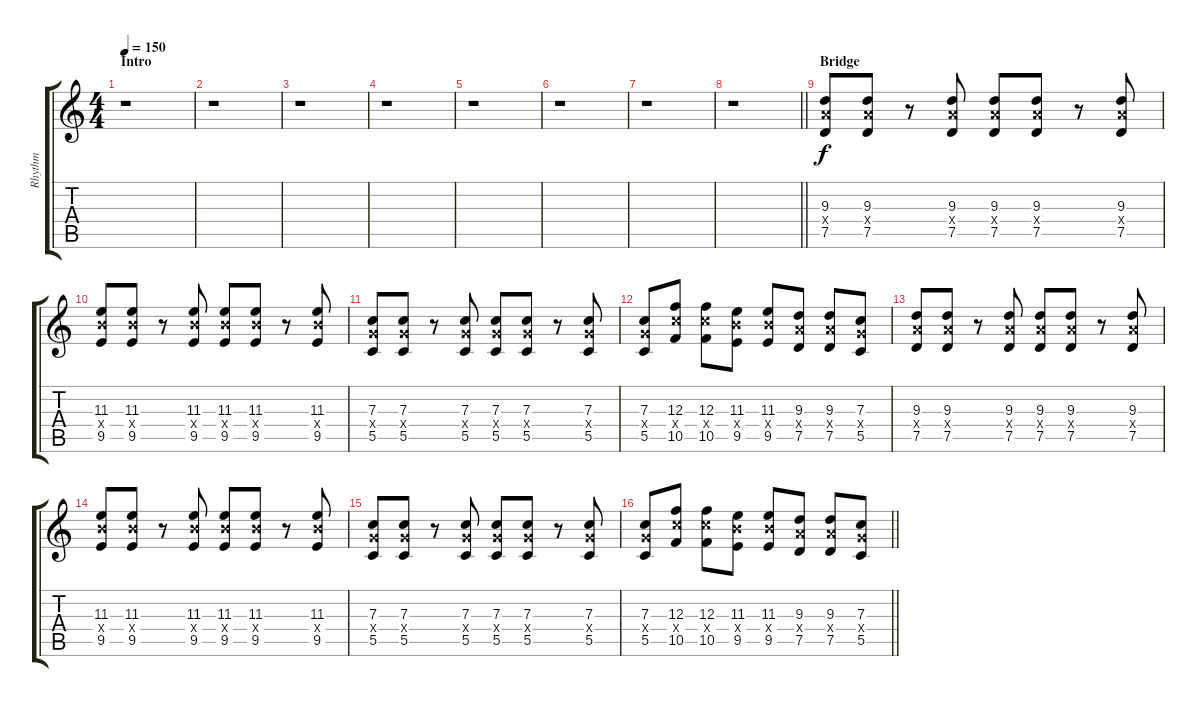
\track ("Rhythm" "Rhythm") {instrument distortionguitar}
\staff {score tabs}
\tuning (D4 A3 F3 C3 G2 C2) {hide}
\ts (4 4)
\section ("" "Intro")
\tempo 150
\clef g2
\ks c
r.1{dy f instrument distortionguitar} |
r.1 |
r.1 |
r.1 |
r.1 |
r.1 |
r.1 |
\barLineRight lightlight
r.1 |
\section ("" "Bridge")
(9.3 9.4{x} 7.5).8 (9.3 9.4{x} 7.5).8 r.8 (9.3 9.4{x} 7.5).8 (9.3 9.4{x} 7.5).8 (9.3 9.4{x} 7.5).8 r.8 (9.3 9.4{x} 7.5).8 |
(11.3 11.4{x} 9.5).8 (11.3 11.4{x} 9.5).8 r.8 (11.3 11.4{x} 9.5).8 (11.3 11.4{x} 9.5).8 (11.3 11.4{x} 9.5).8 r.8 (11.3 11.4{x} 9.5).8 |
(7.3 7.4{x} 5.5).8 (7.3 7.4{x} 5.5).8 r.8 (7.3 7.4{x} 5.5).8 (7.3 7.4{x} 5.5).8 (7.3 7.4{x} 5.5).8 r.8 (7.3 7.4{x} 5.5).8 |
(7.3 7.4{x} 5.5).8 (12.3 12.4{x} 10.5).8 (12.3 12.4{x} 10.5).8 (11.3 11.4{x} 9.5).8 (11.3 11.4{x} 9.5).8 (9.3 9.4{x} 7.5).8 (9.3 9.4{x} 7.5).8 (7.3 7.4{x} 5.5).8 |
(9.3 9.4{x} 7.5).8 (9.3 9.4{x} 7.5).8 r.8 (9.3 9.4{x} 7.5).8 (9.3 9.4{x} 7.5).8 (9.3 9.4{x} 7.5).8 r.8 (9.3 9.4{x} 7.5).8 |
(11.3 11.4{x} 9.5).8 (11.3 11.4{x} 9.5).8 r.8 (11.3 11.4{x} 9.5).8 (11.3 11.4{x} 9.5).8 (11.3 11.4{x} 9.5).8 r.8 (11.3 11.4{x} 9.5).8 |
(7.3 7.4{x} 5.5).8 (7.3 7.4{x} 5.5).8 r.8 (7.3 7.4{x} 5.5).8 (7.3 7.4{x} 5.5).8 (7.3 7.4{x} 5.5).8 r.8 (7.3 7.4{x} 5.5).8 |
\barLineRight lightlight
(7.3 7.4{x} 5.5).8 (12.3 12.4{x} 10.5).8 (12.3 12.4{x} 10.5).8 (11.3 11.4{x} 9.5).8 (11.3 11.4{x} 9.5).8 (9.3 9.4{x} 7.5).8 (9.3 9.4{x} 7.5).8 (7.3 7.4{x} 5.5).8
